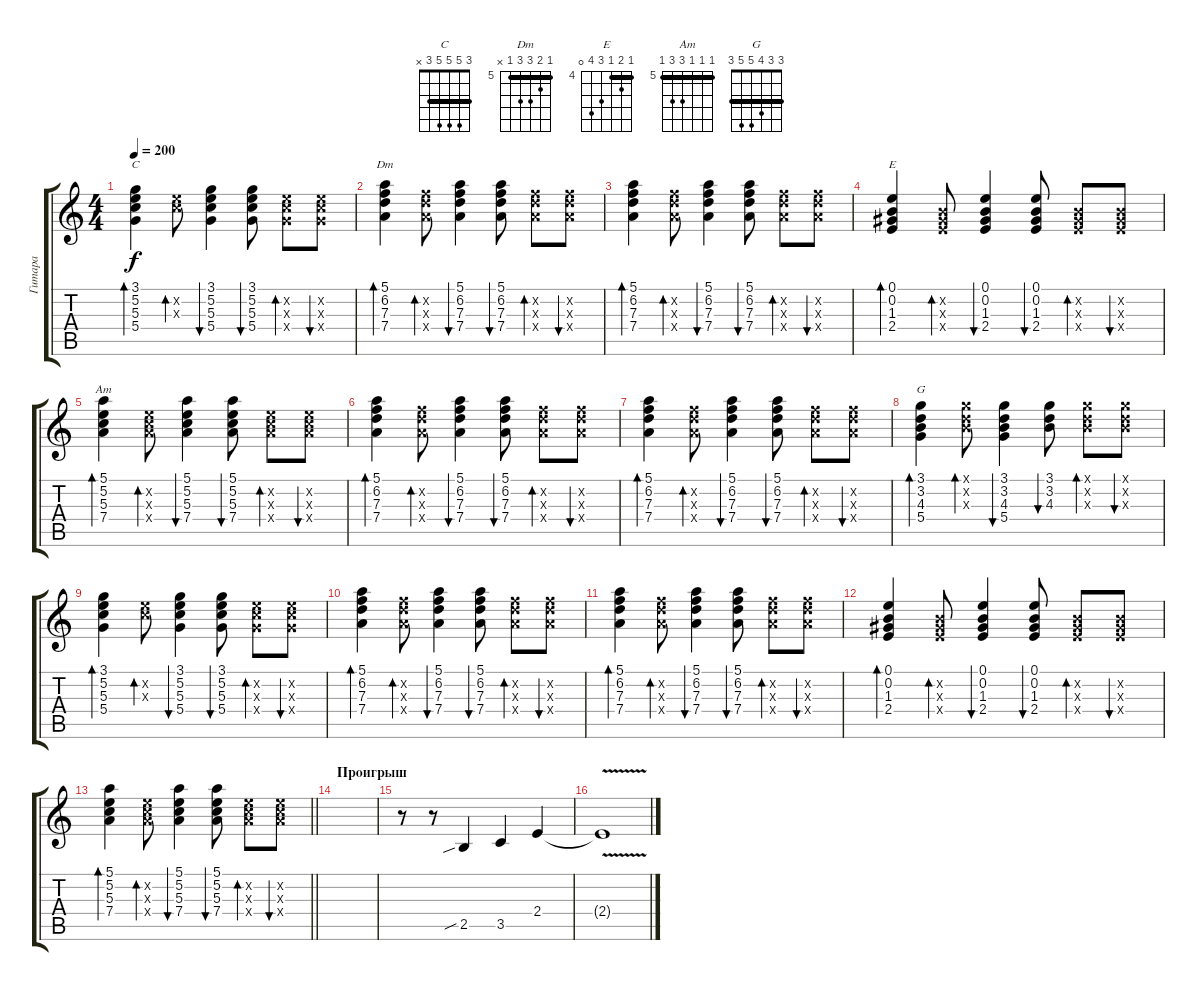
\track ("Гитара" "Гитара") {instrument acousticguitarsteel}
\staff {score tabs}
\tuning (E4 B3 G3 D3 A2 E2) {hide}
\chord ("C" 3 5 5 5 3 x) {barre 3}
\chord ("Dm" 5 6 7 7 5 x) {firstfret 5 barre 5}
\chord ("E" 4 5 4 6 7 0) {firstfret 4 barre 4}
\chord ("Am" 5 5 5 7 7 5) {firstfret 5 barre 5}
\chord ("G" 3 3 4 5 5 3) {barre 3}
\ts (4 4)
\tempo 200
\clef g2
\ks c
(3.1 5.2 5.3 5.4).4{bd 60 ch "C" dy f} (5.2{x} 5.3{x}).8{bd 60} (3.1 5.2 5.3 5.4).4{bu 60} (3.1 5.2 5.3 5.4).8{bu 60} (5.2{x} 5.3{x} 5.4{x}).8{bd 60} (5.2{x} 5.3{x} 5.4{x}).8{bu 60} |
(5.1 6.2 7.3 7.4).4{bd 60 ch "Dm"} (6.2{x} 7.3{x} 7.4{x}).8{bd 60} (5.1 6.2 7.3 7.4).4{bu 60} (5.1 6.2 7.3 7.4).8{bu 60} (6.2{x} 7.3{x} 7.4{x}).8{bd 60} (6.2{x} 7.3{x} 7.4{x}).8{bu 60} |
(5.1 6.2 7.3 7.4).4{bd 60} (6.2{x} 7.3{x} 7.4{x}).8{bd 60} (5.1 6.2 7.3 7.4).4{bu 60} (5.1 6.2 7.3 7.4).8{bu 60} (6.2{x} 7.3{x} 7.4{x}).8{bd 60} (6.2{x} 7.3{x} 7.4{x}).8{bu 60} |
(0.1 0.2 1.3 2.4).4{bd 60 ch "E"} (0.2{x} 1.3{x} 2.4{x}).8{bd 60} (0.1 0.2 1.3 2.4).4{bu 60} (0.1 0.2 1.3 2.4).8{bu 60} (0.2{x} 1.3{x} 2.4{x}).8{bd 60} (0.2{x} 1.3{x} 2.4{x}).8{bu 60} |
(5.1 5.2 5.3 7.4).4{bd 60 ch "Am"} (5.2{x} 5.3{x} 7.4{x}).8{bd 60} (5.1 5.2 5.3 7.4).4{bu 60} (5.1 5.2 5.3 7.4).8{bu 60} (5.2{x} 5.3{x} 7.4{x}).8{bd 60} (5.2{x} 5.3{x} 7.4{x}).8{bu 60} |
(5.1 6.2 7.3 7.4).4{bd 60} (6.2{x} 7.3{x} 7.4{x}).8{bd 60} (5.1 6.2 7.3 7.4).4{bu 60} (5.1 6.2 7.3 7.4).8{bu 60} (6.2{x} 7.3{x} 7.4{x}).8{bd 60} (6.2{x} 7.3{x} 7.4{x}).8{bu 60} |
(5.1 6.2 7.3 7.4).4{bd 60} (6.2{x} 7.3{x} 7.4{x}).8{bd 60} (5.1 6.2 7.3 7.4).4{bu 60} (5.1 6.2 7.3 7.4).8{bu 60} (6.2{x} 7.3{x} 7.4{x}).8{bd 60} (6.2{x} 7.3{x} 7.4{x}).8{bu 60} |
(3.1 3.2 4.3 5.4).4{bd 60 ch "G"} (3.1{x} 3.2{x} 4.3{x}).8{bd 60} (3.1 3.2 4.3 5.4).4{bu 60} (3.1 3.2 4.3).8{bu 60} (3.1{x} 3.2{x} 4.3{x}).8{bd 60} (3.1{x} 3.2{x} 4.3{x}).8{bu 60} |
(3.1 5.2 5.3 5.4).4{bd 60} (5.2{x} 5.3{x}).8{bd 60} (3.1 5.2 5.3 5.4).4{bu 60} (3.1 5.2 5.3 5.4).8{bu 60} (5.2{x} 5.3{x} 5.4{x}).8{bd 60} (5.2{x} 5.3{x} 5.4{x}).8{bu 60} |
(5.1 6.2 7.3 7.4).4{bd 60} (6.2{x} 7.3{x} 7.4{x}).8{bd 60} (5.1 6.2 7.3 7.4).4{bu 60} (5.1 6.2 7.3 7.4).8{bu 60} (6.2{x} 7.3{x} 7.4{x}).8{bd 60} (6.2{x} 7.3{x} 7.4{x}).8{bu 60} |
(5.1 6.2 7.3 7.4).4{bd 60} (6.2{x} 7.3{x} 7.4{x}).8{bd 60} (5.1 6.2 7.3 7.4).4{bu 60} (5.1 6.2 7.3 7.4).8{bu 60} (6.2{x} 7.3{x} 7.4{x}).8{bd 60} (6.2{x} 7.3{x} 7.4{x}).8{bu 60} |
(0.1 0.2 1.3 2.4).4{bd 60} (0.2{x} 1.3{x} 2.4{x}).8{bd 60} (0.1 0.2 1.3 2.4).4{bu 60} (0.1 0.2 1.3 2.4).8{bu 60} (0.2{x} 1.3{x} 2.4{x}).8{bd 60} (0.2{x} 1.3{x} 2.4{x}).8{bu 60} |
\barLineRight lightlight
(5.1 5.2 5.3 7.4).4{bd 60} (5.2{x} 5.3{x} 7.4{x}).8{bd 60} (5.1 5.2 5.3 7.4).4{bu 60} (5.1 5.2 5.3 7.4).8{bu 60} (5.2{x} 5.3{x} 7.4{x}).8{bd 60} (5.2{x} 5.3{x} 7.4{x}).8{bu 60} |
\section ("" "Проигрыш")
|
r.8{volume 16 instrument overdrivenguitar} r.8 2.5{sib}.4 3.5.4 2.4.4 |
2.4{v t}.1
